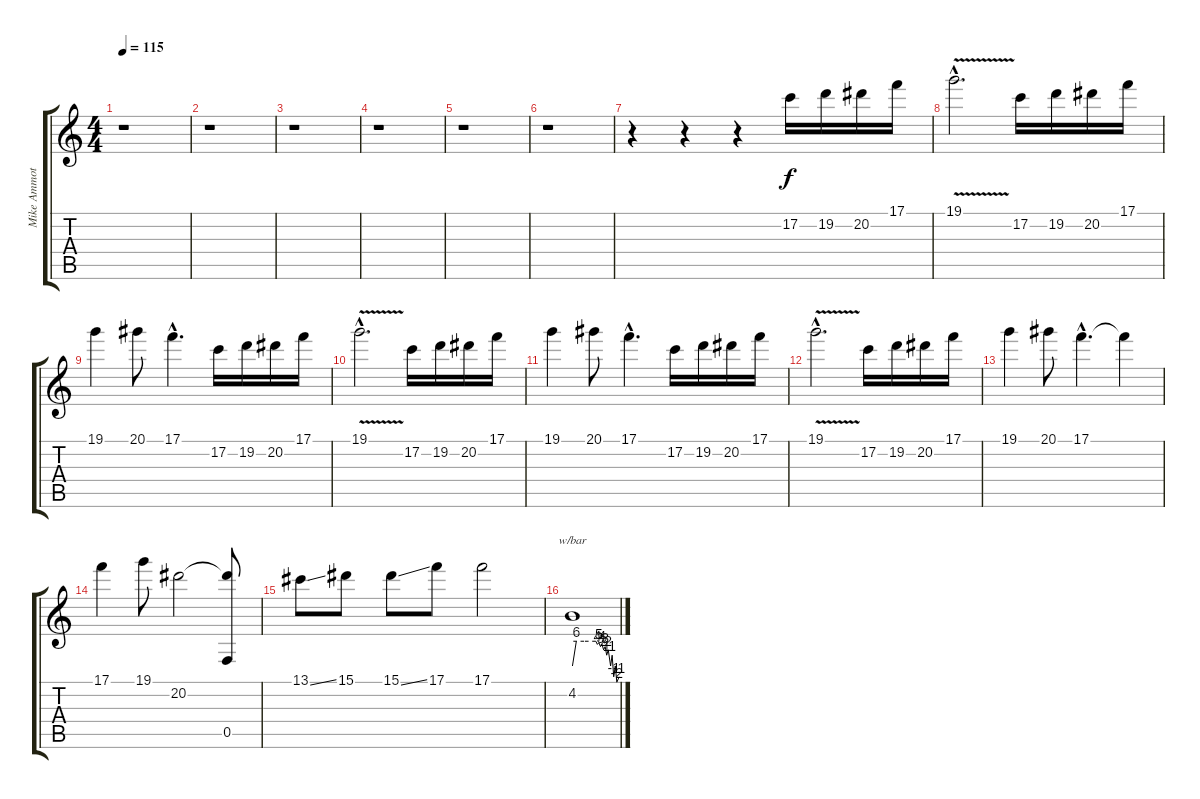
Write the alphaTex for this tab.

\track ("Mike Ammot (lead)" "Mike Ammot") {instrument overdrivenguitar}
\staff {score tabs}
\tuning (C4 G3 Eb3 Bb2 F2 C2) {hide}
\ts (4 4)
\tempo 115
\clef g2
\ks c
r.1{dy f} |
r.1 |
r.1 |
r.1 |
r.1 |
r.1 |
r.4 r.4 r.4 17.2.16 19.2.16 20.2.16 17.1.16 |
19.1{v hac}.2{d} 17.2.16 19.2.16 20.2.16 17.1.16 |
19.1.4 20.1.8 17.1{hac}.4{d} 17.2.16 19.2.16 20.2.16 17.1.16 |
19.1{v hac}.2{d} 17.2.16 19.2.16 20.2.16 17.1.16 |
19.1.4 20.1.8 17.1{hac}.4{d} 17.2.16 19.2.16 20.2.16 17.1.16 |
19.1{v hac}.2{d} 17.2.16 19.2.16 20.2.16 17.1.16 |
19.1.4 20.1.8 17.1{hac}.4{d} 17.1{t}.4 |
17.1.4 19.1.8 20.2.2 (20.2{t} 0.5).8 |
13.1{ss}.8 15.1.8 15.1{ss}.8 17.1.8 17.1.2 |
4.2.1{tbe (custom default 0 0 5 24 15 24 30 24 32 16 34 20 36 12 38 16 40 8 42 12 44 4 46 8 49 0 51 4 53 -4 55 0 57 -8 60 -4)}
